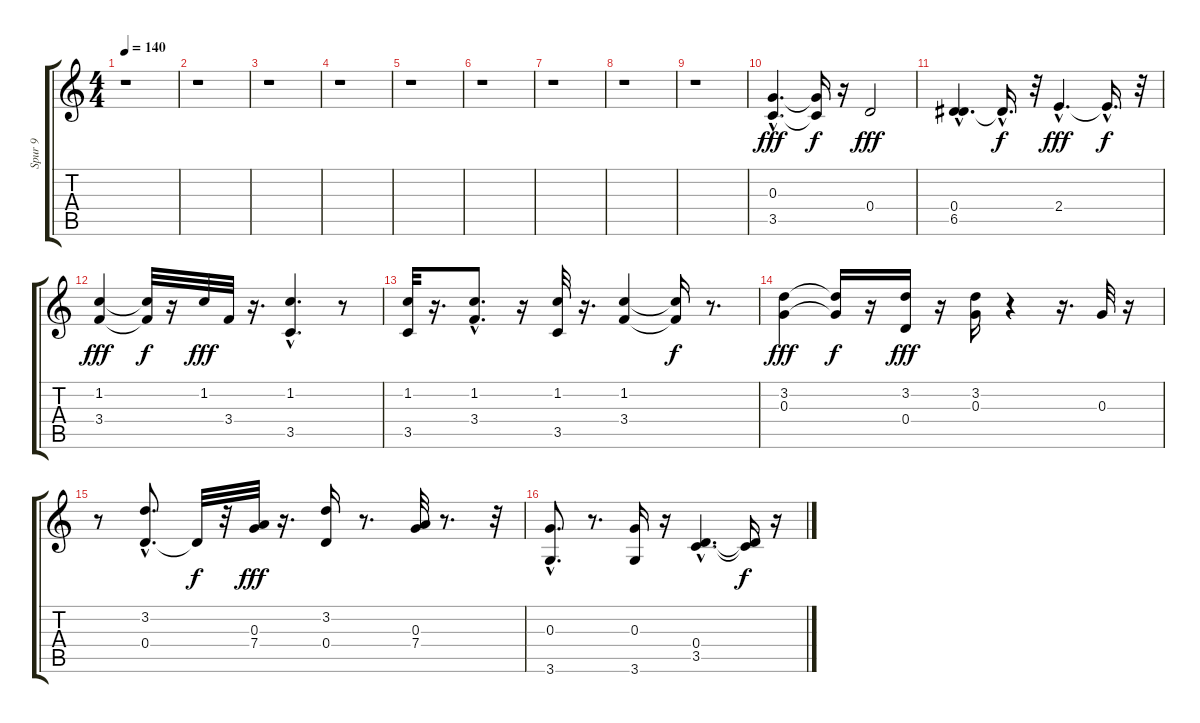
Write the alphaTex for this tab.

\track ("Spur 9" "Spur 9") {instrument distortionguitar}
\staff {score tabs}
\tuning (E4 B3 G3 D3 A2 E2) {hide}
\ts (4 4)
\tempo 140
\clef g2
\ks c
r.1{dy fff} |
r.1 |
r.1 |
r.1 |
r.1 |
r.1 |
r.1 |
r.1 |
r.1 |
(0.3{hac} 3.5{hac}).4{d} (0.3{t} 3.5{t}).16{dy f} r.16 0.4.2{dy fff} |
(0.4 6.5{hac}).4{d} 6.5{hac t}.16{d dy f} r.32 2.4{hac}.4{d dy fff} 2.4{hac t}.16{d dy f} r.32 |
(1.2 3.4).4{dy fff} (1.2{t} 3.4{t}).32{dy f} r.16 1.2.32{dy fff} 3.4.32 r.16{d} (1.2{hac} 3.5{hac}).4{d} r.8 |
(1.2 3.5).32 r.16{d} (1.2{hac} 3.4).8{d} r.16 (1.2 3.5).32 r.16{d} (1.2 3.4).4 (1.2{t} 3.4{t}).16{dy f} r.8{d} |
(3.2 0.3).4{dy fff} (3.2{t} 0.3{t}).16{dy f} r.16 (3.2 0.4).16{dy fff} r.16 (3.2 0.3).16 r.4 r.16{d} 0.3.32 r.16 |
r.8 (3.2{hac} 0.4{hac}).8{d} 0.4{t}.32{dy f} r.32 (0.3 7.4).32{dy fff} r.16{d} (3.2 0.4).16 r.8{d} (0.3 7.4).32 r.8{d} r.32 |
(0.3{hac} 3.6{hac}).8{d} r.8{d} (0.3 3.6).16 r.16 (0.4{hac} 3.5{hac}).4{d} (0.4{t} 3.5{t}).16{dy f} r.16
